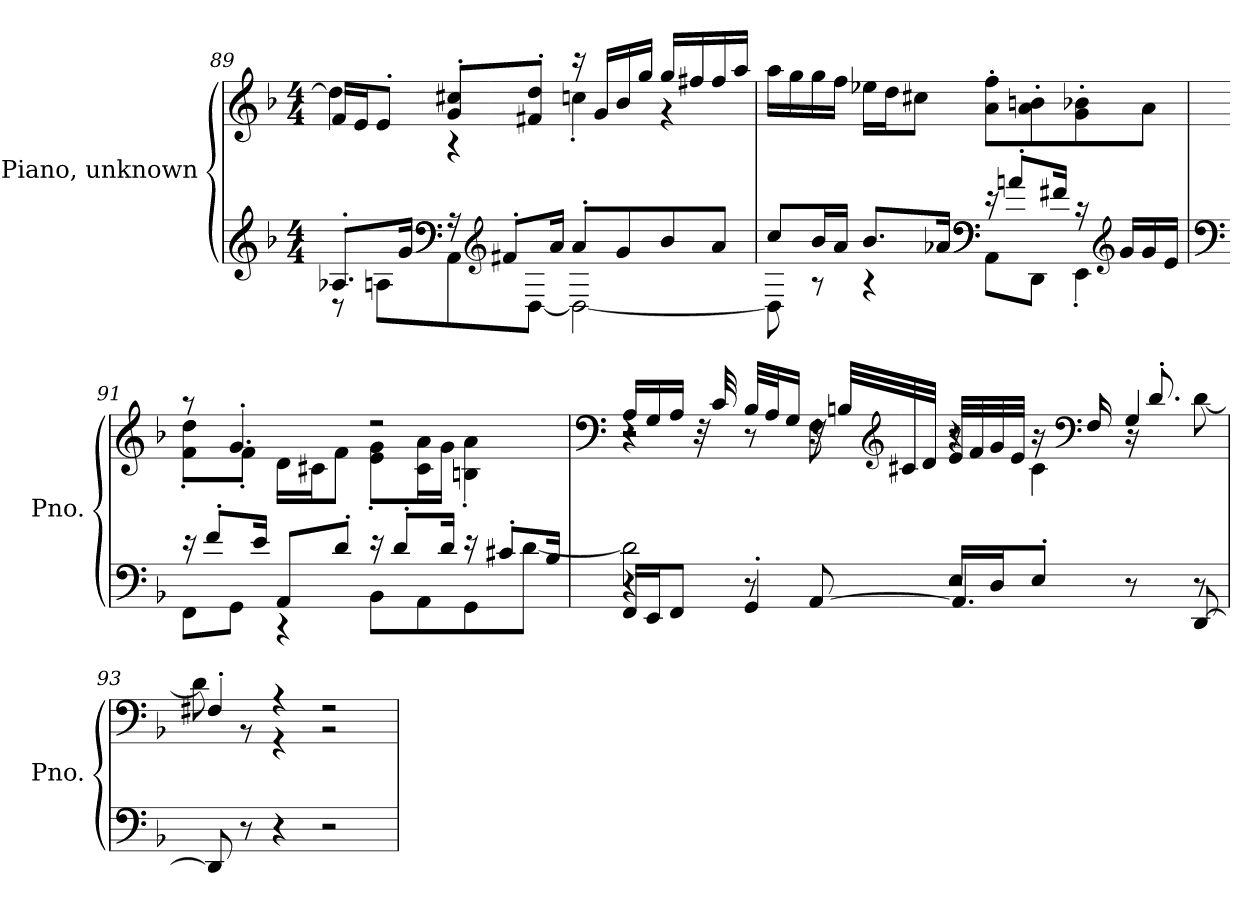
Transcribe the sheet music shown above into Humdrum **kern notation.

**kern	**kern
*part1	*part1
*staff2	*staff1
*I"Piano, unknown	*
*I'Pno.	*
!!LO:LB:g=z
*clefG2	*clefG2
*k[b-]	*k[b-]
*M4/4	*M4/4
=89	=89
*^	*^
8.A-X'/L	8r	16f/LL	4dd\]
.	.	16e/J	.
.	8An\L	8e'/J	.
16g/Jk	.	.	.
*clefF4	*	*	*
16r	8AA\	8g/' 8cc#X/'L	4r
*clefG2	*	*	*
8f#X'/L	.	.	.
.	[8D\J	8f#X/' 8dd/'J	.
16a/Jk	.	.	.
8a'/L	2D\_	16r	4ccn'\
.	.	16g/LL	.
8g/	.	16b-/	.
.	.	16gg/JJ	.
8b-/	.	16gg/LL	4r
.	.	16ff#X/	.
8a/J	.	16ff#/	.
.	.	16aa/JJ	.
*	*	*v	*v
=90	=90	=90
8cc/L	8D\]	16aa\LL
.	.	16gg\
16b-/L	8r	16gg\
16a/JJ	.	16ff\JJ
8.b-/L	4r	16ee-X\LL
.	.	16dd\J
.	.	8cc#X\J
16a-X/Jk	.	.
*clefF4	*	*
16r	8AA\L	8a\' 8ff\'L
8an'/L	.	.
.	8DD\J	8a\' 8bn\'
16f#X/Jk	.	.
16r	4EE'\	8g\' 8b-X\'
*clefG2	*	*
16g/LL	.	.
16g/	.	8a\J
16e/JJ	.	.
!!LO:LB:g=z
=91	=91	=91
*clefF4	*	*
*	*	*^
16r	8FF\L	8r	8f\' 8dd\'L
8f'/L	.	.	.
.	8GG\J	4.g'/	8f'\J
16e/Jk	.	.	.
8AA/L	4r	.	16d\LL
.	.	.	16c#X\J
8d'/J	.	.	8f\J
16r	8BB-\L	2r	8e\' 8g\'L
8d'/L	.	.	.
.	8AA\	.	16c#\ 16a\L
16d/Jk	.	.	16g\JJ
16r	8GG\	.	4Bn\' 4a\'
8c#X'/L	.	.	.
.	[8d\J	.	.
16B-/Jk	.	.	.
*v	*v	*	*
*	*v	*v
!!LO:LB:g=z
=92	=92
*	*clefF4
*^	*^
*	*^	*	*^
16FF/LL	2d\]	4r	16A/LL	4r	2r
16EE/J	.	.	16G/	.	.
8FF/J	.	.	16A/JJ	.	.
.	.	.	32r	.	.
.	.	.	32c/	.	.
4GG'/	.	8r	32B-/LLL	8r	.
.	.	.	32A/J	.	.
.	.	.	16G/JJ	.	.
.	.	[8AA/	32r	8F\	.
.	.	.	32Bn/LLL	.	.
*	*	*	*clefG2	*	*
.	.	.	32c#X/	.	.
.	.	.	32d/JJJ	.	.
16E/LL	2r	4.AA/]	32e/LLL	8r	4r
.	.	.	32f/	.	.
16D/J	.	.	32g/	.	.
.	.	.	32e/JJJ	.	.
8E'/J	.	.	16r	4c#\	.
*	*	*	*clefF4	*	*
.	.	.	16F/	.	.
8r	.	.	16r	.	4G/
.	.	.	8.d'/	.	.
[8DD/	.	8r	.	[8d\	.
*v	*v	*v	*	*	*
*	*	*v	*v
=93	=93	=93
8DD/]	4F#X'/	8d\]
8r	.	8r
4r	4r	4r
2r	2r	2r
*	*v	*v
=	=
*-	*-
